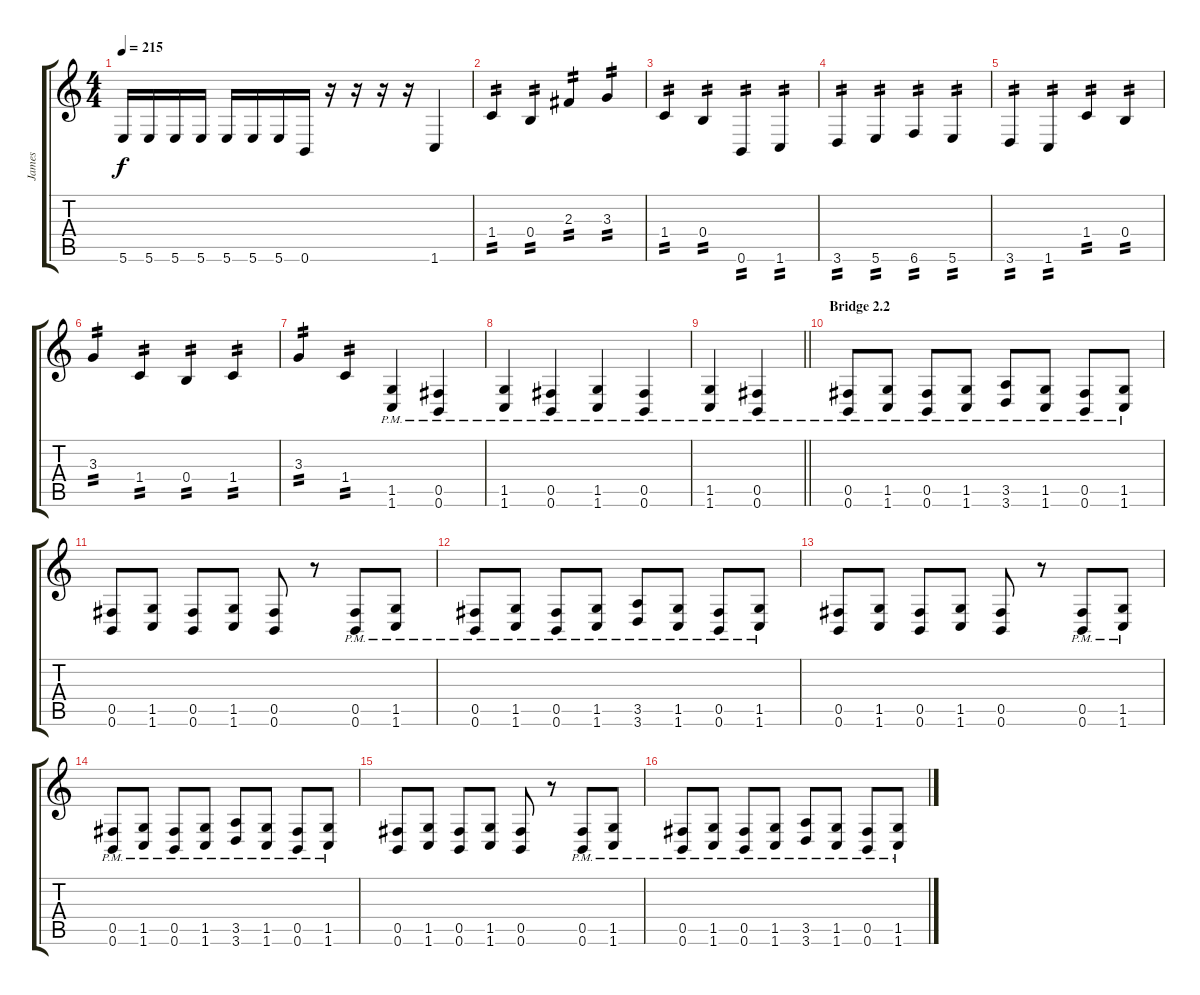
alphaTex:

\track ("James" "James") {instrument distortionguitar}
\staff {score tabs}
\tuning (Db4 Ab3 E3 B2 Gb2 B1) {hide}
\ts (4 4)
\tempo 215
\clef g2
\ks c
5.6.16{dy f} 5.6.16 5.6.16 5.6.16 5.6.16 5.6.16 5.6.16 0.6.16 r.16 r.16 r.16 r.16 1.6.4 |
1.4.4{tp 2} 0.4.4{tp 2} 2.3.4{tp 2} 3.3.4{tp 2} |
1.4.4{tp 2} 0.4.4{tp 2} 0.6.4{tp 2} 1.6.4{tp 2} |
3.6.4{tp 2} 5.6.4{tp 2} 6.6.4{tp 2} 5.6.4{tp 2} |
3.6.4{tp 2} 1.6.4{tp 2} 1.4.4{tp 2} 0.4.4{tp 2} |
3.3.4{tp 2} 1.4.4{tp 2} 0.4.4{tp 2} 1.4.4{tp 2} |
3.3.4{tp 2} 1.4.4{tp 2} (1.5{pm} 1.6{pm}).4 (0.5{pm} 0.6{pm}).4 |
(1.5{pm} 1.6{pm}).4 (0.5{pm} 0.6{pm}).4 (1.5{pm} 1.6{pm}).4 (0.5{pm} 0.6{pm}).4 |
\barLineRight lightlight
(1.5{pm} 1.6{pm}).4 (0.5{pm} 0.6{pm}).4 |
\section ("" "Bridge 2.2")
(0.5{pm} 0.6{pm}).8 (1.5{pm} 1.6{pm}).8 (0.5{pm} 0.6{pm}).8 (1.5{pm} 1.6{pm}).8 (3.5{pm} 3.6{pm}).8 (1.5{pm} 1.6{pm}).8 (0.5{pm} 0.6{pm}).8 (1.5{pm} 1.6{pm}).8 |
(0.5 0.6).8 (1.5 1.6).8 (0.5 0.6).8 (1.5 1.6).8 (0.5 0.6).8 r.8 (0.5{pm} 0.6{pm}).8 (1.5{pm} 1.6{pm}).8 |
(0.5{pm} 0.6{pm}).8 (1.5{pm} 1.6{pm}).8 (0.5{pm} 0.6{pm}).8 (1.5{pm} 1.6{pm}).8 (3.5{pm} 3.6{pm}).8 (1.5{pm} 1.6{pm}).8 (0.5{pm} 0.6{pm}).8 (1.5{pm} 1.6{pm}).8 |
(0.5 0.6).8 (1.5 1.6).8 (0.5 0.6).8 (1.5 1.6).8 (0.5 0.6).8 r.8 (0.5{pm} 0.6{pm}).8 (1.5{pm} 1.6{pm}).8 |
(0.5{pm} 0.6{pm}).8 (1.5{pm} 1.6{pm}).8 (0.5{pm} 0.6{pm}).8 (1.5{pm} 1.6{pm}).8 (3.5{pm} 3.6{pm}).8 (1.5{pm} 1.6{pm}).8 (0.5{pm} 0.6{pm}).8 (1.5{pm} 1.6{pm}).8 |
(0.5 0.6).8 (1.5 1.6).8 (0.5 0.6).8 (1.5 1.6).8 (0.5 0.6).8 r.8 (0.5{pm} 0.6{pm}).8 (1.5{pm} 1.6{pm}).8 |
(0.5{pm} 0.6{pm}).8 (1.5{pm} 1.6{pm}).8 (0.5{pm} 0.6{pm}).8 (1.5{pm} 1.6{pm}).8 (3.5{pm} 3.6{pm}).8 (1.5{pm} 1.6{pm}).8 (0.5{pm} 0.6{pm}).8 (1.5{pm} 1.6{pm}).8
